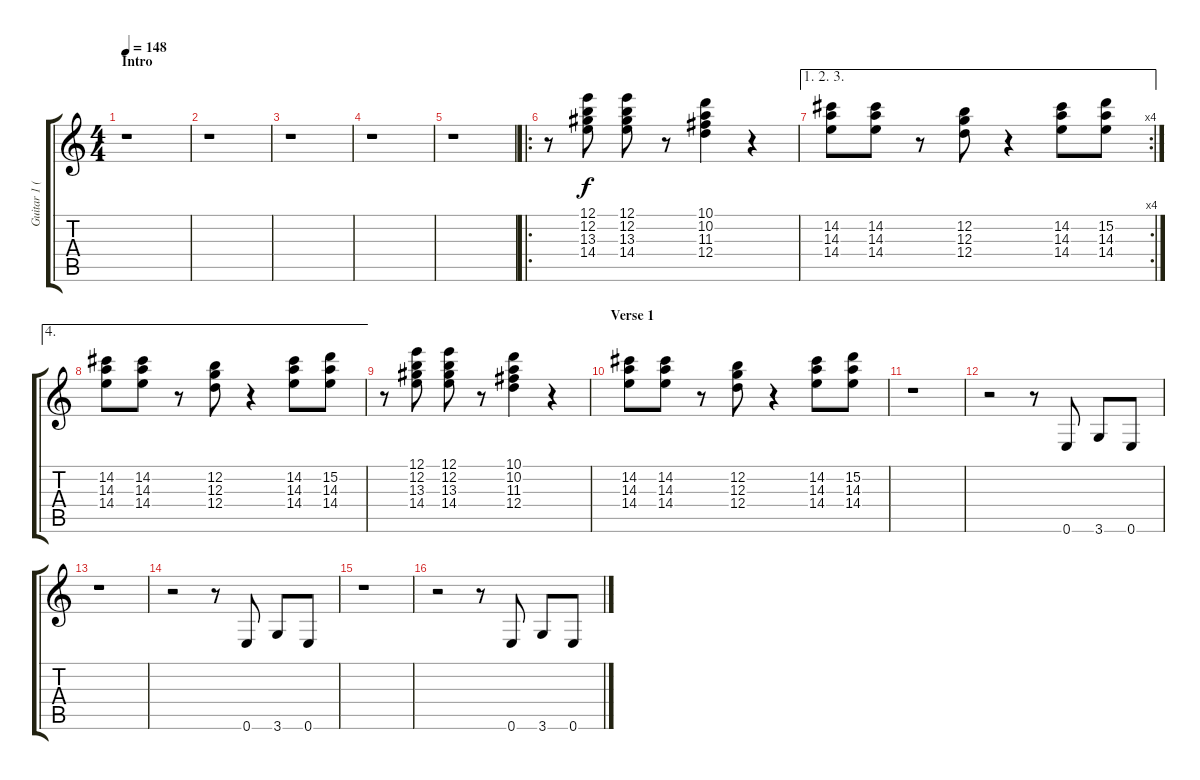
\track ("Guitar 1 (Nicholaus Arson)" "Guitar 1 (") {instrument overdrivenguitar}
\staff {score tabs}
\tuning (E4 B3 G3 D3 A2 E2) {hide}
\ts (4 4)
\section ("" "Intro")
\tempo 148
\clef g2
\ks c
r.1{dy f instrument overdrivenguitar} |
r.1 |
r.1 |
r.1 |
r.1 |
\ro
r.8 (12.1 12.2 13.3 14.4).8 (12.1 12.2 13.3 14.4).8 r.8 (10.1 10.2 11.3 12.4).4 r.4 |
\ae (1 2 3)
\rc 4
(14.2 14.3 14.4).8 (14.2 14.3 14.4).8 r.8 (12.2 12.3 12.4).8 r.4 (14.2 14.3 14.4).8 (15.2 14.3 14.4).8 |
\ae 4
(14.2 14.3 14.4).8 (14.2 14.3 14.4).8 r.8 (12.2 12.3 12.4).8 r.4 (14.2 14.3 14.4).8 (15.2 14.3 14.4).8 |
r.8 (12.1 12.2 13.3 14.4).8 (12.1 12.2 13.3 14.4).8 r.8 (10.1 10.2 11.3 12.4).4 r.4 |
\section ("" "Verse 1")
(14.2 14.3 14.4).8 (14.2 14.3 14.4).8 r.8 (12.2 12.3 12.4).8 r.4 (14.2 14.3 14.4).8 (15.2 14.3 14.4).8 |
r.1 |
r.2 r.8 0.6.8 3.6.8 0.6.8 |
r.1 |
r.2 r.8 0.6.8 3.6.8 0.6.8 |
r.1 |
r.2 r.8 0.6.8 3.6.8 0.6.8
